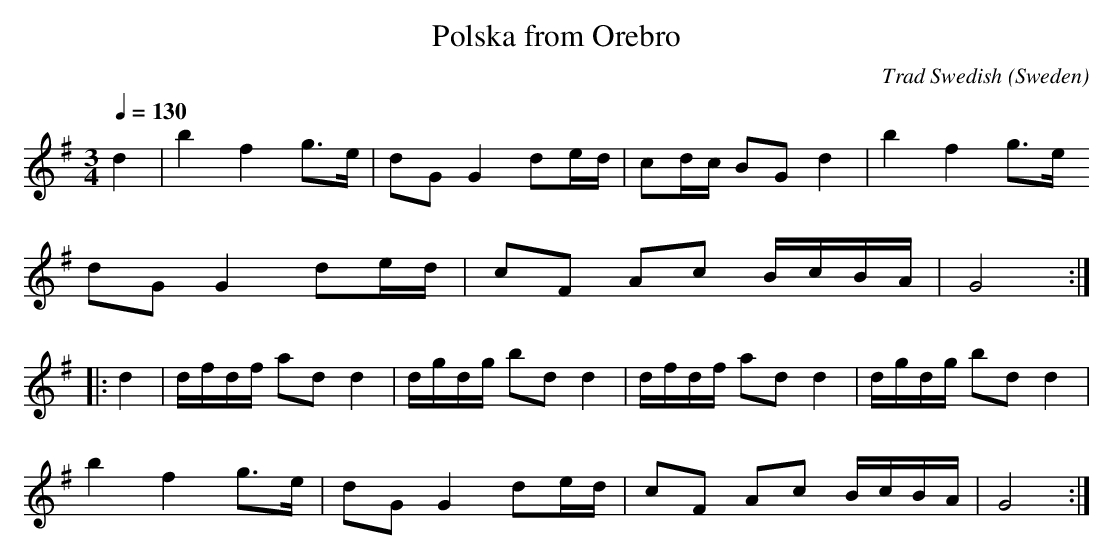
X:1
T:Polska from Orebro
C:Trad Swedish
L:1/8
M:3/4
O:Sweden
Q:1/4=130
K:G
d2|b2f2g3/2e/2|dG G2de/2d/2|cd/2c/2 BGd2|b2f2 g3/2e/2
dG G2 de/2d/2|cF Ac B/2c/2B/2A/2|G4:|
|:d2|d/2f/2d/2f/2 ad d2|d/2g/2d/2g/2 bd d2|d/2f/2d/2f/2 ad d2|d/2g/2d/2g/2 bd d2|
b2f2 g3/2e/2|dG G2 de/2d/2|cF Ac B/2c/2B/2A/2|G4:|
